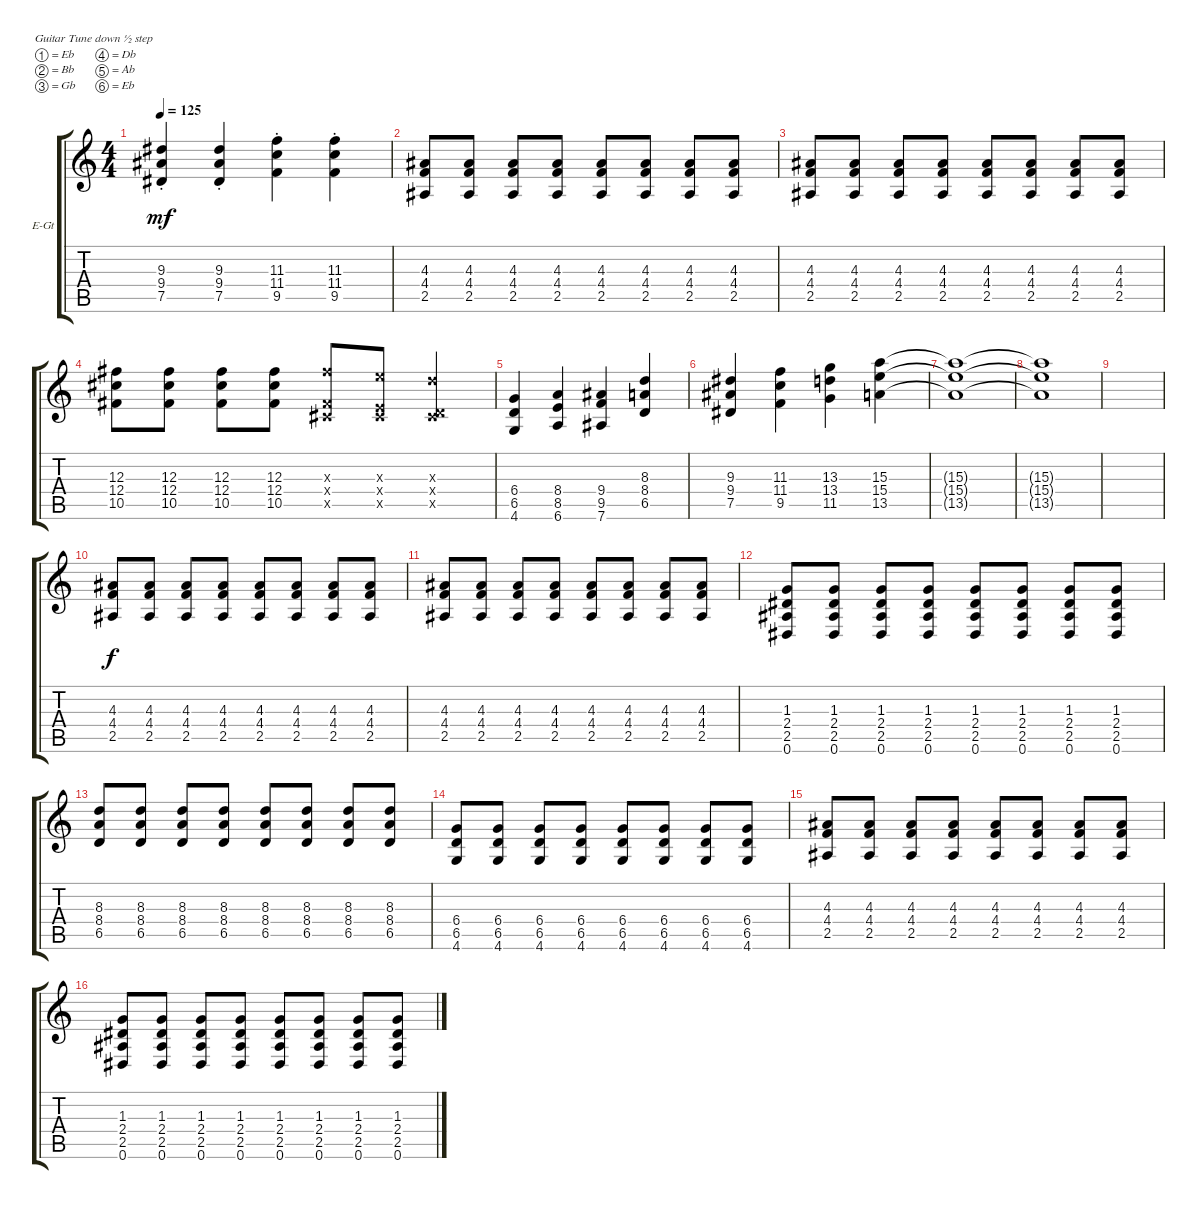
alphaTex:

\defaultSystemsLayout 4
\bracketExtendMode groupsimilarinstruments
\firstSystemTrackNameOrientation horizontal
\otherSystemsTrackNameOrientation horizontal
\track ("Electric Guitar" "E-Gt") {instrument overdrivenguitar}
\staff {score tabs}
\tuning (Eb4 Bb3 Gb3 Db3 Ab2 Eb2)
\ts (4 4)
\tempo 125
\clef g2
\ks c
(7.5{st} 9.4{st} 9.3{st}).4{dy mf} (7.5{st} 9.4{st} 9.3{st}).4 (9.5{st} 11.4{st} 11.3{st}).4 (9.5{st} 11.4{st} 11.3{st}).4 |
(2.5 4.4 4.3).8 (2.5 4.4 4.3).8 (2.5 4.4 4.3).8 (2.5 4.4 4.3).8 (2.5 4.4 4.3).8 (2.5 4.4 4.3).8 (2.5 4.4 4.3).8 (2.5 4.4 4.3).8 |
(2.5 4.4 4.3).8 (2.5 4.4 4.3).8 (2.5 4.4 4.3).8 (2.5 4.4 4.3).8 (2.5 4.4 4.3).8 (2.5 4.4 4.3).8 (2.5 4.4 4.3).8 (2.5 4.4 4.3).8 |
(10.5 12.4 12.3).8 (10.5 12.4 12.3).8 (10.5 12.4 12.3).8 (10.5 12.4 12.3).8 (10.5{x} 12.3{x} 0.4{x}).8 (8.5{x} 10.3{x} 0.4{x}).8 (6.5{x} 8.3{x} 0.4{x}).4 |
(4.6 6.5 6.4).4 (6.6 8.5 8.4).4 (7.6 9.5 9.4).4 (6.5 8.4 8.3).4 |
(7.5 9.4 9.3).4 (9.5 11.4 11.3).4 (11.5 13.4 13.3).4 (13.5 15.4 15.3).4 |
(13.5{t} 15.4{t} 15.3{t}).1 |
(13.5{t} 15.4{t} 15.3{t}).1 |
|
(2.5 4.4 4.3).8{dy f} (2.5 4.4 4.3).8 (2.5 4.4 4.3).8 (2.5 4.4 4.3).8 (2.5 4.4 4.3).8 (2.5 4.4 4.3).8 (2.5 4.4 4.3).8 (2.5 4.4 4.3).8 |
(2.5 4.3 4.4).8 (2.5 4.3 4.4).8 (2.5 4.3 4.4).8 (2.5 4.3 4.4).8 (2.5 4.3 4.4).8 (2.5 4.3 4.4).8 (2.5 4.3 4.4).8 (2.5 4.4 4.3).8 |
(0.6 2.5 2.4 1.3).8 (0.6 2.5 2.4 1.3).8 (0.6 2.5 2.4 1.3).8 (0.6 2.5 2.4 1.3).8 (0.6 2.5 2.4 1.3).8 (0.6 2.5 2.4 1.3).8 (0.6 2.5 2.4 1.3).8 (0.6 2.5 2.4 1.3).8 |
(6.5 8.4 8.3).8 (6.5 8.4 8.3).8 (6.5 8.4 8.3).8 (6.5 8.4 8.3).8 (6.5 8.4 8.3).8 (6.5 8.4 8.3).8 (6.5 8.4 8.3).8 (6.5 8.4 8.3).8 |
(4.6 6.5 6.4).8 (4.6 6.5 6.4).8 (4.6 6.5 6.4).8 (4.6 6.5 6.4).8 (4.6 6.5 6.4).8 (4.6 6.5 6.4).8 (4.6 6.5 6.4).8 (4.6 6.5 6.4).8 |
(2.5 4.4 4.3).8 (2.5 4.4 4.3).8 (2.5 4.4 4.3).8 (2.5 4.4 4.3).8 (2.5 4.4 4.3).8 (2.5 4.4 4.3).8 (2.5 4.4 4.3).8 (2.5 4.4 4.3).8 |
(0.6 2.5 2.4 1.3).8 (0.6 2.5 2.4 1.3).8 (0.6 2.5 2.4 1.3).8 (0.6 2.5 2.4 1.3).8 (0.6 2.5 2.4 1.3).8 (0.6 2.5 2.4 1.3).8 (0.6 2.5 2.4 1.3).8 (0.6 2.5 2.4 1.3).8
